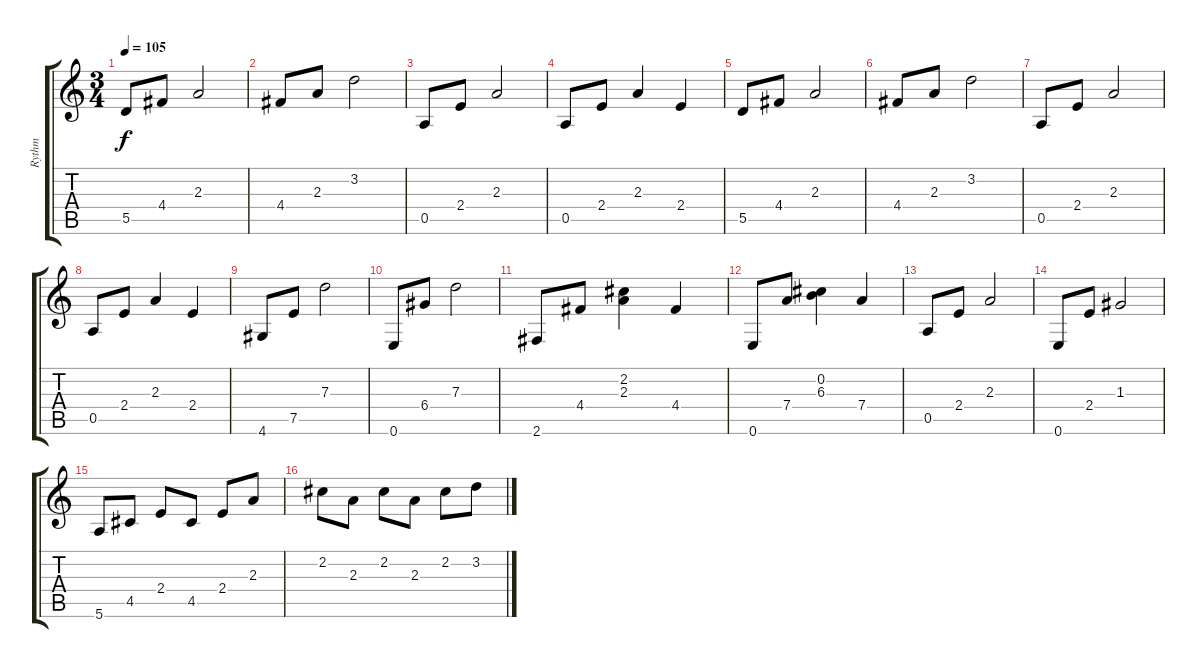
\track ("Rythm" "Rythm") {instrument overdrivenguitar}
\staff {score tabs}
\tuning (E4 B3 G3 D3 A2 E2) {hide}
\ts (3 4)
\tempo 105
\clef g2
\ks c
5.5.8{dy f} 4.4.8 2.3.2 |
4.4.8 2.3.8 3.2.2 |
0.5.8 2.4.8 2.3.2 |
0.5.8 2.4.8 2.3.4 2.4.4 |
5.5.8 4.4.8 2.3.2 |
4.4.8 2.3.8 3.2.2 |
0.5.8 2.4.8 2.3.2 |
0.5.8 2.4.8 2.3.4 2.4.4 |
4.6.8 7.5.8 7.3.2 |
0.6.8 6.4.8 7.3.2 |
2.6.8 4.4.8 (2.2 2.3).4 4.4.4 |
0.6.8 7.4.8 (0.2 6.3).4 7.4.4 |
0.5.8 2.4.8 2.3.2 |
0.6.8 2.4.8 1.3.2 |
5.6.8 4.5.8 2.4.8 4.5.8 2.4.8 2.3.8 |
2.2.8 2.3.8 2.2.8 2.3.8 2.2.8 3.2.8
